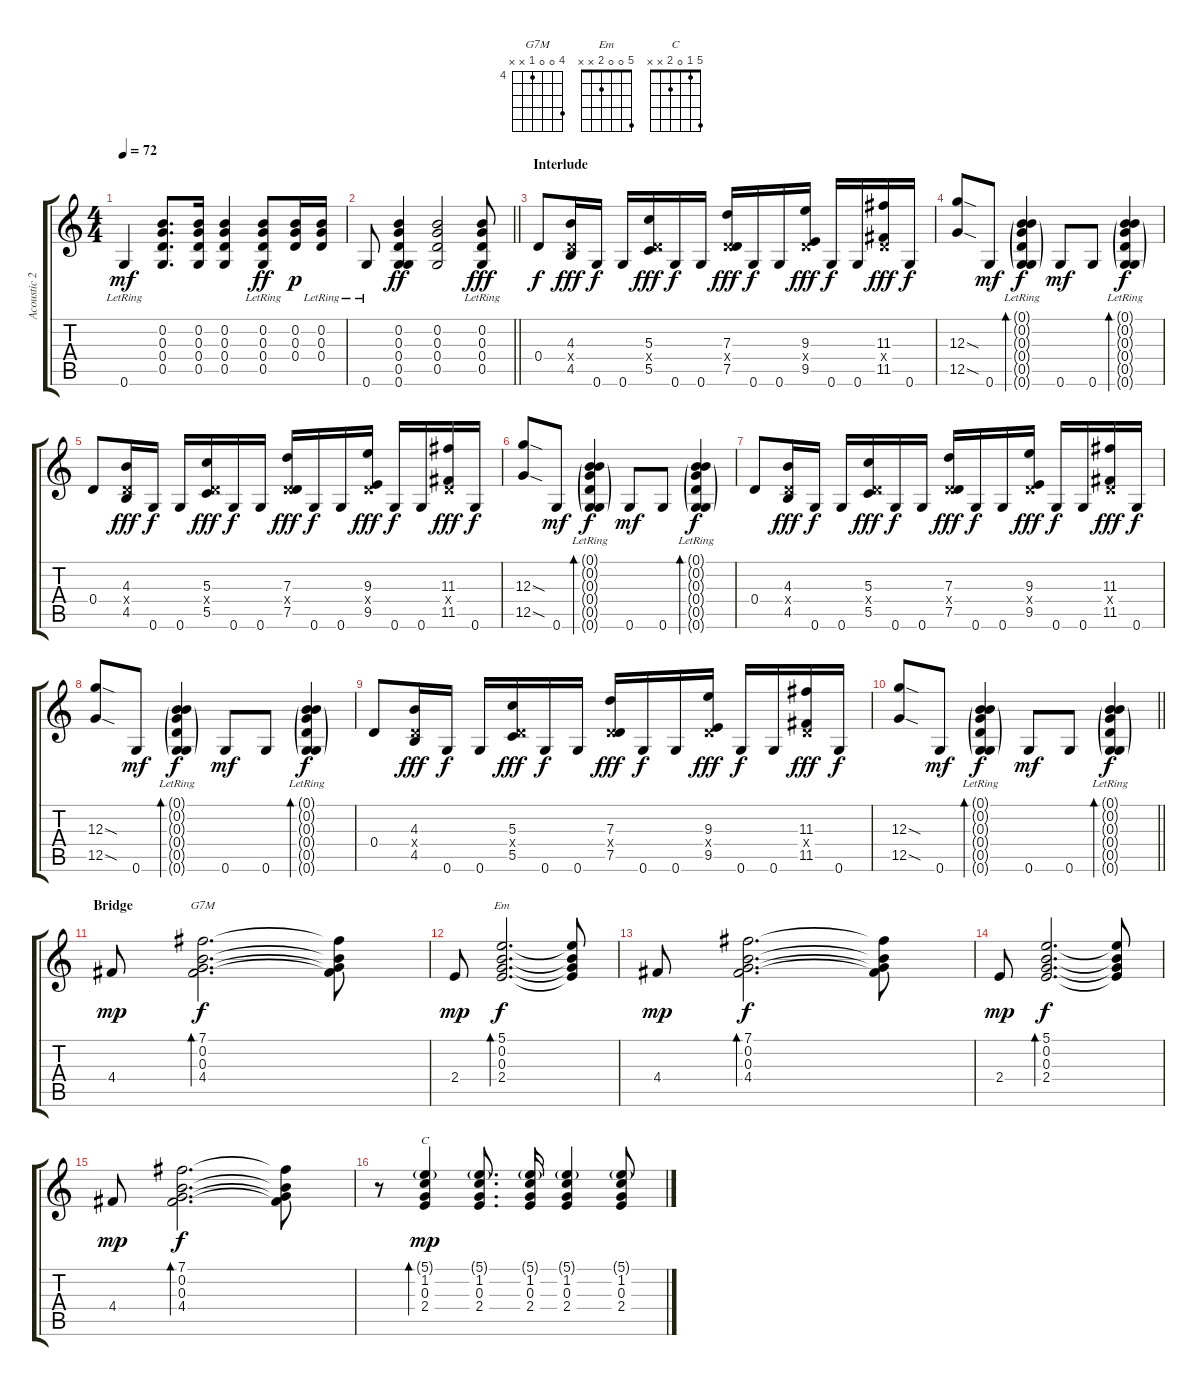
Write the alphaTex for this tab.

\track ("Acoustic 2 (open G tuning)" "Acoustic 2") {instrument acousticguitarsteel}
\staff {score tabs}
\tuning (B3 B3 G3 D3 G2 G2) {hide}
\chord ("G7M" 7 0 0 4 x x) {firstfret 4}
\chord ("Em" 5 0 0 2 x x)
\chord ("C" 5 1 0 2 x x)
\ts (4 4)
\tempo 72
\clef g2
\ks c
0.6{lr}.4{dy mf} (0.2 0.3 0.4 0.5).8{d} (0.2 0.3 0.4 0.5).16 (0.2 0.3 0.4 0.5).4 (0.2 0.3 0.4 0.5{lr}).8{dy ff} (0.2 0.3 0.4).16{dy p} (0.2{lr} 0.3{lr} 0.4{lr}).16 |
\barLineRight lightlight
0.6{lr}.8 (0.2 0.3 0.4 0.5 0.6).4{dy ff} (0.2 0.3 0.4 0.5).2 (0.2{lr} 0.3{lr} 0.4{lr} 0.5{lr}).8{dy fff} |
\section ("" "Interlude")
0.4.8{dy f} (4.3 0.4{x} 4.5).16{dy fff} 0.6.16{dy f} 0.6.16 (5.3 0.4{x} 5.5).16{dy fff} 0.6.16{dy f} 0.6.16 (7.3 0.4{x} 7.5).16{dy fff} 0.6.16{dy f} 0.6.16 (9.3 0.4{x} 9.5).16{dy fff} 0.6.16{dy f} 0.6.16 (11.3 0.4{x} 11.5).16{dy fff} 0.6.16{dy f} |
(12.3{sod} 12.5{sod}).8 0.6.8{dy mf} (0.1{g lr} 0.2{g lr} 0.3{g lr} 0.4{g lr} 0.5{g lr} 0.6{g lr}).4{bd 30 dy f} 0.6.8{dy mf} 0.6.8 (0.1{g lr} 0.2{g lr} 0.3{g lr} 0.4{g lr} 0.5{g lr} 0.6{g}).4{bd 30 dy f} |
0.4.8 (4.3 0.4{x} 4.5).16{dy fff} 0.6.16{dy f} 0.6.16 (5.3 0.4{x} 5.5).16{dy fff} 0.6.16{dy f} 0.6.16 (7.3 0.4{x} 7.5).16{dy fff} 0.6.16{dy f} 0.6.16 (9.3 0.4{x} 9.5).16{dy fff} 0.6.16{dy f} 0.6.16 (11.3 0.4{x} 11.5).16{dy fff} 0.6.16{dy f} |
(12.3{sod} 12.5{sod}).8 0.6.8{dy mf} (0.1{g lr} 0.2{g lr} 0.3{g lr} 0.4{g lr} 0.5{g lr} 0.6{g lr}).4{bd 30 dy f} 0.6.8{dy mf} 0.6.8 (0.1{g lr} 0.2{g lr} 0.3{g lr} 0.4{g lr} 0.5{g lr} 0.6{g}).4{bd 30 dy f} |
0.4.8 (4.3 0.4{x} 4.5).16{dy fff} 0.6.16{dy f} 0.6.16 (5.3 0.4{x} 5.5).16{dy fff} 0.6.16{dy f} 0.6.16 (7.3 0.4{x} 7.5).16{dy fff} 0.6.16{dy f} 0.6.16 (9.3 0.4{x} 9.5).16{dy fff} 0.6.16{dy f} 0.6.16 (11.3 0.4{x} 11.5).16{dy fff} 0.6.16{dy f} |
(12.3{sod} 12.5{sod}).8 0.6.8{dy mf} (0.1{g lr} 0.2{g lr} 0.3{g lr} 0.4{g lr} 0.5{g lr} 0.6{g lr}).4{bd 30 dy f} 0.6.8{dy mf} 0.6.8 (0.1{g lr} 0.2{g lr} 0.3{g lr} 0.4{g lr} 0.5{g lr} 0.6{g}).4{bd 30 dy f} |
0.4.8 (4.3 0.4{x} 4.5).16{dy fff} 0.6.16{dy f} 0.6.16 (5.3 0.4{x} 5.5).16{dy fff} 0.6.16{dy f} 0.6.16 (7.3 0.4{x} 7.5).16{dy fff} 0.6.16{dy f} 0.6.16 (9.3 0.4{x} 9.5).16{dy fff} 0.6.16{dy f} 0.6.16 (11.3 0.4{x} 11.5).16{dy fff} 0.6.16{dy f} |
\barLineRight lightlight
(12.3{sod} 12.5{sod}).8 0.6.8{dy mf} (0.1{g lr} 0.2{g lr} 0.3{g lr} 0.4{g lr} 0.5{g lr} 0.6{g lr}).4{bd 30 dy f} 0.6.8{dy mf} 0.6.8 (0.1{g lr} 0.2{g lr} 0.3{g lr} 0.4{g lr} 0.5{g lr} 0.6{g}).4{bd 30 dy f} |
\section ("" "Bridge")
4.4.8{dy mp} (7.1 0.2 0.3 4.4).2{d bd 60 ch "G7M" dy f} (7.1{t} 0.2{t} 0.3{t} 4.4{t}).8 |
2.4.8{dy mp} (5.1 0.2 0.3 2.4).2{d bd 60 ch "Em" dy f} (5.1{t} 0.2{t} 0.3{t} 2.4{t}).8 |
4.4.8{dy mp} (7.1 0.2 0.3 4.4).2{d bd 60 dy f} (7.1{t} 0.2{t} 0.3{t} 4.4{t}).8 |
2.4.8{dy mp} (5.1 0.2 0.3 2.4).2{d bd 60 dy f} (5.1{t} 0.2{t} 0.3{t} 2.4{t}).8 |
4.4.8{dy mp} (7.1 0.2 0.3 4.4).2{d bd 60 dy f} (7.1{t} 0.2{t} 0.3{t} 4.4{t}).8 |
r.8 (5.1{g} 1.2 0.3 2.4).4{bd 60 ch "C" dy mp} (5.1{g} 1.2 0.3 2.4).8{d} (5.1{g} 1.2 0.3 2.4).16 (5.1{g} 1.2 0.3 2.4).4 (5.1{g} 1.2 0.3 2.4).8
